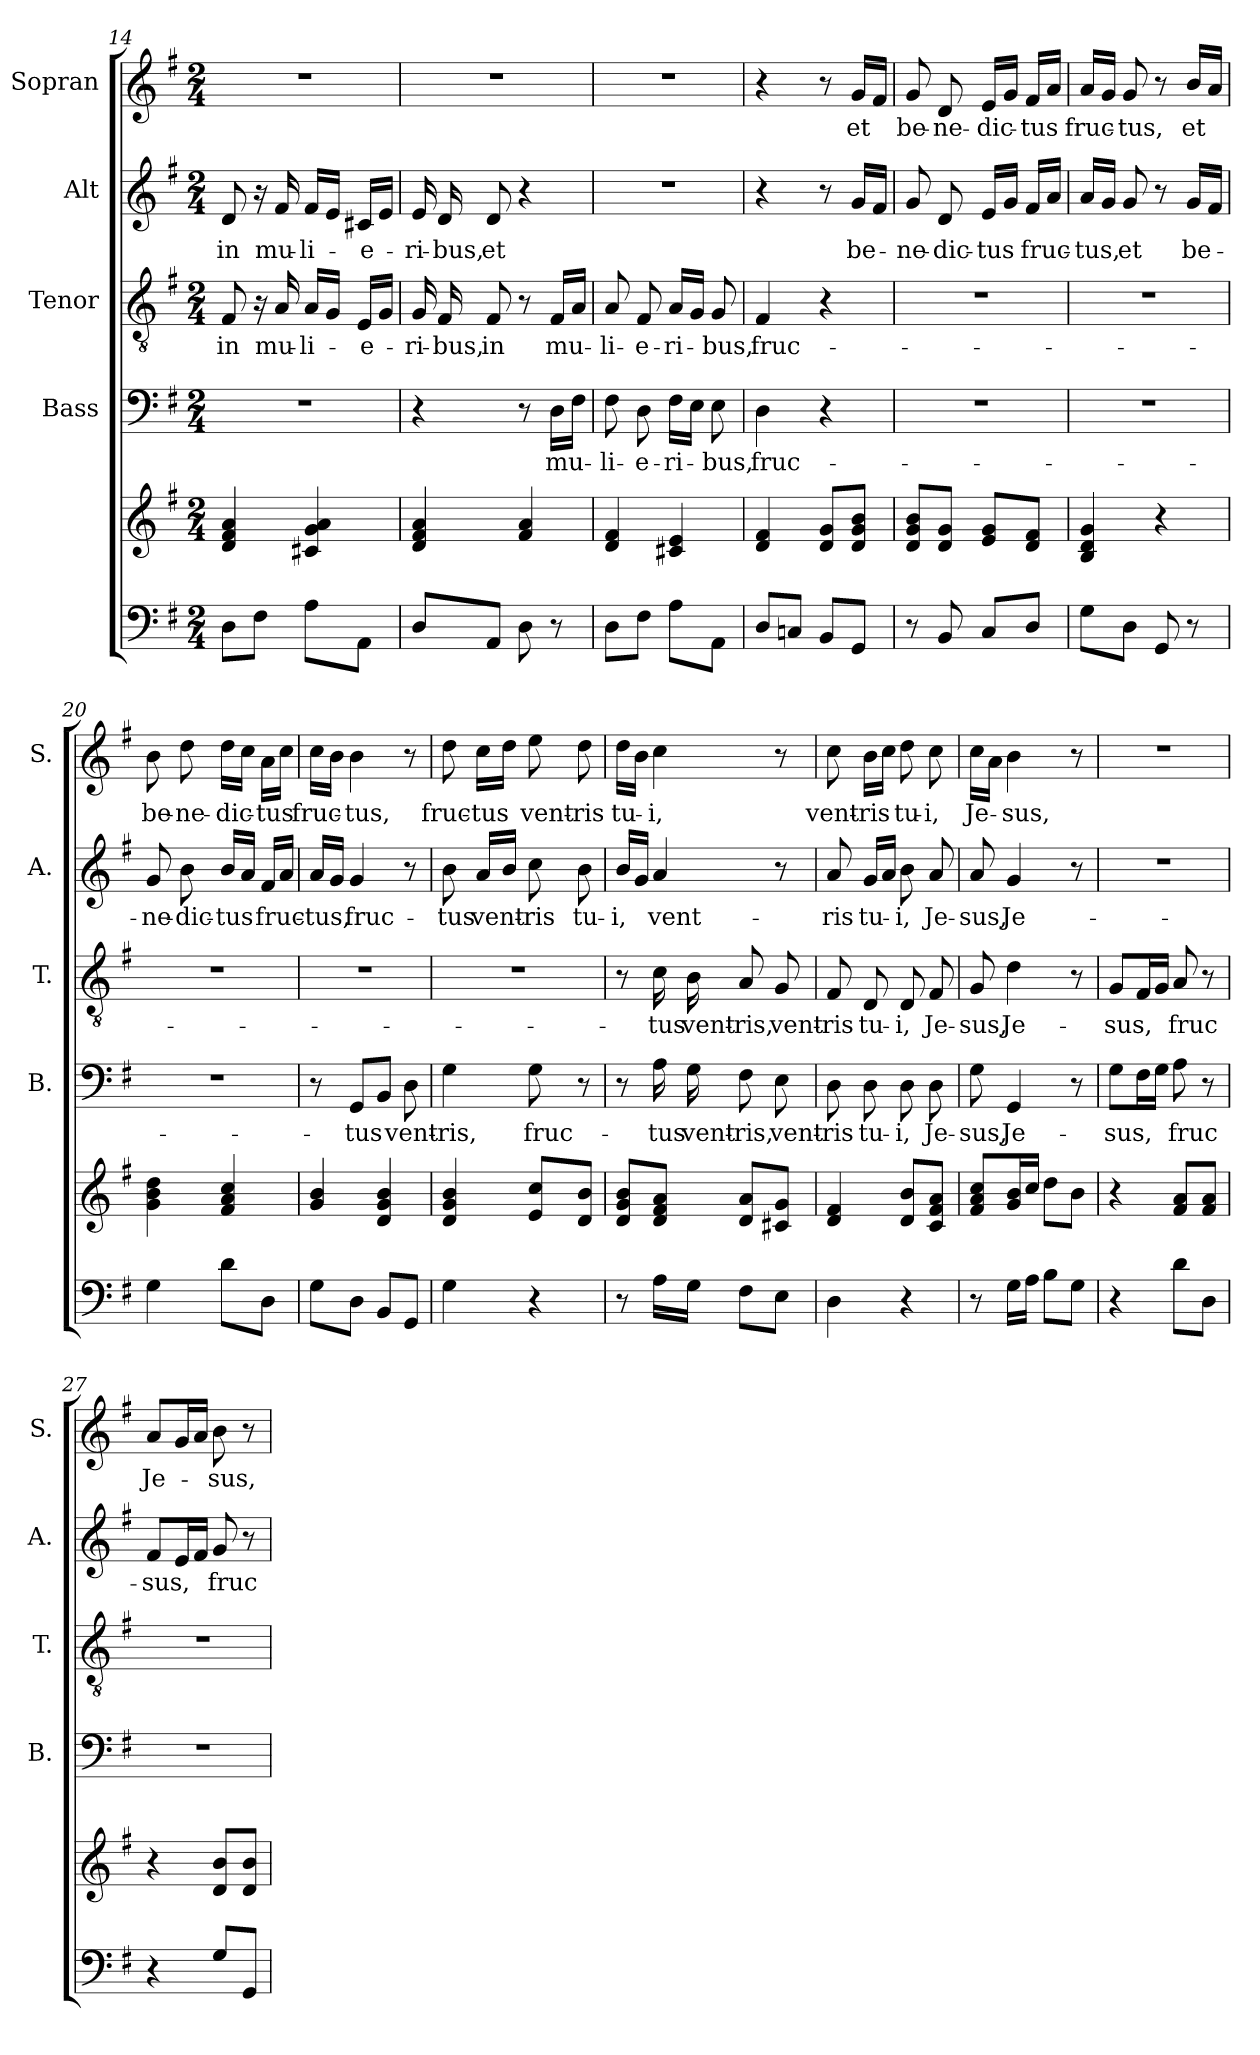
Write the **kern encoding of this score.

**kern	**kern	**kern	**text	**kern	**text	**kern	**text	**kern	**text
*part5	*part5	*part4	*part4	*part3	*part3	*part2	*part2	*part1	*part1
*staff6	*staff5	*staff4	*staff4	*staff3	*staff3	*staff2	*staff2	*staff1	*staff1
*	*	*I"Bass	*	*I"Tenor	*	*I"Alt	*	*I"Sopran	*
*	*	*I'B.	*	*I'T.	*	*I'A.	*	*I'S.	*
*clefF4	*clefG2	*clefF4	*	*clefGv2	*	*clefG2	*	*clefG2	*
*k[f#]	*k[f#]	*k[f#]	*	*k[f#]	*	*k[f#]	*	*k[f#]	*
*G:	*G:	*G:	*	*G:	*	*G:	*	*G:	*
*M2/4	*M2/4	*M2/4	*	*M2/4	*	*M2/4	*	*M2/4	*
=14	=14	=14	=14	=14	=14	=14	=14	=14	=14
!	!	!	!	!	!LO:LY:b	!	!LO:LY:b	!	!
8D\L	4d/ 4f#/ 4a/	2r	.	8F#/	in	8d/	in	2r	.
8F#\J	.	.	.	16r	.	16r	.	.	.
!	!	!	!	!	!LO:LY:b	!	!LO:LY:b	!	!
.	.	.	.	16A/	mu-	16f#/	mu-	.	.
!	!	!	!	!	!LO:LY:b	!	!LO:LY:b	!	!
8A\L	4c#X/ 4g/ 4a/	.	.	16A/LL	-li-	16f#/LL	-li-	.	.
.	.	.	.	16G/JJ	.	16e/JJ	.	.	.
!	!	!	!	!	!LO:LY:b	!	!LO:LY:b	!	!
8AA\J	.	.	.	16E/LL	-e-	16c#X/LL	-e-	.	.
.	.	.	.	16G/JJ	.	16e/JJ	.	.	.
!!LO:LB:g=z
=15	=15	=15	=15	=15	=15	=15	=15	=15	=15
!	!	!	!	!	!LO:LY:b	!	!LO:LY:b	!	!
8D/L	4d/ 4f#/ 4a/	4r	.	16G/	-ri-	16e/	-ri-	2r	.
!	!	!	!	!	!LO:LY:b	!	!LO:LY:b	!	!
.	.	.	.	16F#/	-bus,	16d/	-bus,	.	.
!	!	!	!	!	!LO:LY:b	!	!LO:LY:b	!	!
8AA/J	.	.	.	8F#/	in	8d/	et	.	.
8D\	4f#/ 4a/	8r	.	8r	.	4r	.	.	.
!	!	!	!LO:LY:b	!	!LO:LY:b	!	!	!	!
8r	.	16D\LL	mu-	16F#/LL	mu-	.	.	.	.
.	.	16F#\JJ	.	16A/JJ	.	.	.	.	.
=16	=16	=16	=16	=16	=16	=16	=16	=16	=16
!	!	!	!LO:LY:b	!	!LO:LY:b	!	!	!	!
8D\L	4d/ 4f#/	8F#\	-li-	8A/	-li-	2r	.	2r	.
!	!	!	!LO:LY:b	!	!LO:LY:b	!	!	!	!
8F#\J	.	8D\	-e-	8F#/	-e-	.	.	.	.
!	!	!	!LO:LY:b	!	!LO:LY:b	!	!	!	!
8A\L	4c#X/ 4e/	16F#\LL	-ri-	16A/LL	-ri-	.	.	.	.
.	.	16E\JJ	.	16G/JJ	.	.	.	.	.
!	!	!	!LO:LY:b	!	!LO:LY:b	!	!	!	!
8AA\J	.	8E\	-bus,	8G/	-bus,	.	.	.	.
=17	=17	=17	=17	=17	=17	=17	=17	=17	=17
!	!	!	!LO:LY:b	!	!LO:LY:b	!	!	!	!
8D/L	4d/ 4f#/	4D\	fruc-	4F#/	fruc-	4r	.	4r	.
8Cn/J	.	.	.	.	.	.	.	.	.
8BB/L	8d/ 8g/L	4r	.	4r	.	8r	.	8r	.
!	!	!	!	!	!	!	!LO:LY:b	!	!LO:LY:b
8GG/J	8d/ 8g/ 8b/J	.	.	.	.	16g/LL	be-	16g/LL	et
.	.	.	.	.	.	16f#/JJ	.	16f#/JJ	.
=18	=18	=18	=18	=18	=18	=18	=18	=18	=18
!	!	!	!	!	!	!	!LO:LY:b	!	!LO:LY:b
8r	8d/ 8g/ 8b/L	2r	.	2r	.	8g/	-ne-	8g/	be-
!	!	!	!	!	!	!	!LO:LY:b	!	!LO:LY:b
8BB/	8d/ 8g/J	.	.	.	.	8d/	-dic-	8d/	-ne-
!	!	!	!	!	!	!	!LO:LY:b	!	!LO:LY:b
8C/L	8e/ 8g/L	.	.	.	.	16e/LL	-tus	16e/LL	-dic-
.	.	.	.	.	.	16g/JJ	.	16g/JJ	.
!	!	!	!	!	!	!	!LO:LY:b	!	!LO:LY:b
8D/J	8d/ 8f#/J	.	.	.	.	16f#/LL	fruc-	16f#/LL	-tus
.	.	.	.	.	.	16a/JJ	.	16a/JJ	.
!!LO:PB:g=z
=19	=19	=19	=19	=19	=19	=19	=19	=19	=19
!	!	!	!	!	!	!	!LO:LY:b	!	!LO:LY:b
8G\L	4B/ 4d/ 4g/	2r	.	2r	.	16a/LL	-tus,	16a/LL	fruc-
.	.	.	.	.	.	16g/JJ	.	16g/JJ	.
!	!	!	!	!	!	!	!LO:LY:b	!	!LO:LY:b
8D\J	.	.	.	.	.	8g/	et	8g/	-tus,
8GG/	4r	.	.	.	.	8r	.	8r	.
!	!	!	!	!	!	!	!LO:LY:b	!	!LO:LY:b
8r	.	.	.	.	.	16g/LL	be-	16b/LL	et
.	.	.	.	.	.	16f#/JJ	.	16a/JJ	.
=20	=20	=20	=20	=20	=20	=20	=20	=20	=20
!	!	!	!	!	!	!	!LO:LY:b	!	!LO:LY:b
4G\	4g\ 4b\ 4dd\	2r	.	2r	.	8g/	-ne-	8b\	be-
!	!	!	!	!	!	!	!LO:LY:b	!	!LO:LY:b
.	.	.	.	.	.	8b\	-dic-	8dd\	-ne-
!	!	!	!	!	!	!	!LO:LY:b	!	!LO:LY:b
8d\L	4f#/ 4a/ 4cc/	.	.	.	.	16b/LL	-tus	16dd\LL	-dic-
.	.	.	.	.	.	16a/JJ	.	16cc\JJ	.
!	!	!	!	!	!	!	!LO:LY:b	!	!LO:LY:b
8D\J	.	.	.	.	.	16f#/LL	fruc-	16a\LL	-tus
.	.	.	.	.	.	16a/JJ	.	16cc\JJ	.
=21	=21	=21	=21	=21	=21	=21	=21	=21	=21
!	!	!	!	!	!	!	!LO:LY:b	!	!LO:LY:b
8G\L	4g/ 4b/	8r	.	2r	.	16a/LL	-tus,	16cc\LL	fruc-
.	.	.	.	.	.	16g/JJ	.	16b\JJ	.
!	!	!	!LO:LY:b	!	!	!	!LO:LY:b	!	!LO:LY:b
8D\J	.	8GG/L	-tus	.	.	4g/	fruc-	4b\	-tus,
8BB/L	4d/ 4g/ 4b/	8BB/J	.	.	.	.	.	.	.
!	!	!	!LO:LY:b	!	!	!	!	!	!
8GG/J	.	8D\	vent-	.	.	8r	.	8r	.
=22	=22	=22	=22	=22	=22	=22	=22	=22	=22
!	!	!	!LO:LY:b	!	!	!	!LO:LY:b	!	!LO:LY:b
4G\	4d/ 4g/ 4b/	4G\	-ris,	2r	.	8b\	-tus	8dd\	fruc-
!	!	!	!	!	!	!	!LO:LY:b	!	!LO:LY:b
.	.	.	.	.	.	16a/LL	vent-	16cc\LL	-tus
.	.	.	.	.	.	16b/JJ	.	16dd\JJ	.
!	!	!	!LO:LY:b	!	!	!	!LO:LY:b	!	!LO:LY:b
4r	8e/ 8cc/L	8G\	fruc-	.	.	8cc\	-ris	8ee\	vent-
!	!	!	!	!	!	!	!LO:LY:b	!	!LO:LY:b
.	8d/ 8b/J	8r	.	.	.	8b\	tu-	8dd\	-ris
=23	=23	=23	=23	=23	=23	=23	=23	=23	=23
!	!	!	!	!	!	!	!LO:LY:b	!	!LO:LY:b
8r	8d/ 8g/ 8b/L	8r	.	8r	.	16b/LL	-i,	16dd\LL	tu-
.	.	.	.	.	.	16g/JJ	.	16b\JJ	.
!	!	!	!LO:LY:b	!	!LO:LY:b	!	!LO:LY:b	!	!LO:LY:b
16A\LL	8d/ 8f#/ 8a/J	16A\	-tus	16c\	-tus	4a/	vent-	4cc\	-i,
!	!	!	!LO:LY:b	!	!LO:LY:b	!	!	!	!
16G\JJ	.	16G\	vent-	16B\	vent-	.	.	.	.
!	!	!	!LO:LY:b	!	!LO:LY:b	!	!	!	!
8F#\L	8d/ 8a/L	8F#\	-ris,	8A/	-ris,	.	.	.	.
!	!	!	!LO:LY:b	!	!LO:LY:b	!	!	!	!
8E\J	8c#X/ 8g/J	8E\	vent-	8G/	vent-	8r	.	8r	.
!!LO:LB:g=z
=24	=24	=24	=24	=24	=24	=24	=24	=24	=24
!	!	!	!LO:LY:b	!	!LO:LY:b	!	!LO:LY:b	!	!LO:LY:b
4D\	4d/ 4f#/	8D\	-ris	8F#/	-ris	8a/	-ris	8cc\	vent-
!	!	!	!LO:LY:b	!	!LO:LY:b	!	!LO:LY:b	!	!LO:LY:b
.	.	8D\	tu-	8D/	tu-	16g/LL	tu-	16b\LL	-ris
.	.	.	.	.	.	16a/JJ	.	16cc\JJ	.
!	!	!	!LO:LY:b	!	!LO:LY:b	!	!LO:LY:b	!	!LO:LY:b
4r	8d/ 8b/L	8D\	-i,	8D/	-i,	8b\	-i,	8dd\	tu-
!	!	!	!LO:LY:b	!	!LO:LY:b	!	!LO:LY:b	!	!LO:LY:b
.	8c/ 8f#/ 8a/J	8D\	Je-	8F#/	Je-	8a/	Je-	8cc\	-i,
=25	=25	=25	=25	=25	=25	=25	=25	=25	=25
!	!	!	!LO:LY:b	!	!LO:LY:b	!	!LO:LY:b	!	!LO:LY:b
8r	8f#/ 8a/ 8cc/L	8G\	-sus,	8G/	-sus,	8a/	-sus,	16cc\LL	Je-
.	.	.	.	.	.	.	.	16a\JJ	.
!	!	!	!LO:LY:b	!	!LO:LY:b	!	!LO:LY:b	!	!LO:LY:b
16G\LL	16g/ 16b/L	4GG/	Je-	4d\	Je-	4g/	Je-	4b\	-sus,
16A\JJ	16cc/JJ	.	.	.	.	.	.	.	.
8B\L	8dd\L	.	.	.	.	.	.	.	.
8G\J	8b\J	8r	.	8r	.	8r	.	8r	.
=26	=26	=26	=26	=26	=26	=26	=26	=26	=26
!	!	!	!LO:LY:b	!	!LO:LY:b	!	!	!	!
4r	4r	8G\L	-sus,	8G/L	-sus,	2r	.	2r	.
.	.	16F#\L	.	16F#/L	.	.	.	.	.
.	.	16G\JJ	.	16G/JJ	.	.	.	.	.
!	!	!	!LO:LY:b	!	!LO:LY:b	!	!	!	!
8d\L	8f#/ 8a/L	8A\	fruc-	8A/	fruc-	.	.	.	.
8D\J	8f#/ 8a/J	8r	.	8r	.	.	.	.	.
=27	=27	=27	=27	=27	=27	=27	=27	=27	=27
!	!	!	!	!	!	!	!LO:LY:b	!	!LO:LY:b
4r	4r	2r	.	2r	.	8f#/L	-sus,	8a/L	Je-
.	.	.	.	.	.	16e/L	.	16g/L	.
.	.	.	.	.	.	16f#/JJ	.	16a/JJ	.
!	!	!	!	!	!	!	!LO:LY:b	!	!LO:LY:b
8G/L	8d/ 8b/L	.	.	.	.	8g/	fruc-	8b\	-sus,
8GG/J	8d/ 8b/J	.	.	.	.	8r	.	8r	.
=	=	=	=	=	=	=	=	=	=
*-	*-	*-	*-	*-	*-	*-	*-	*-	*-
